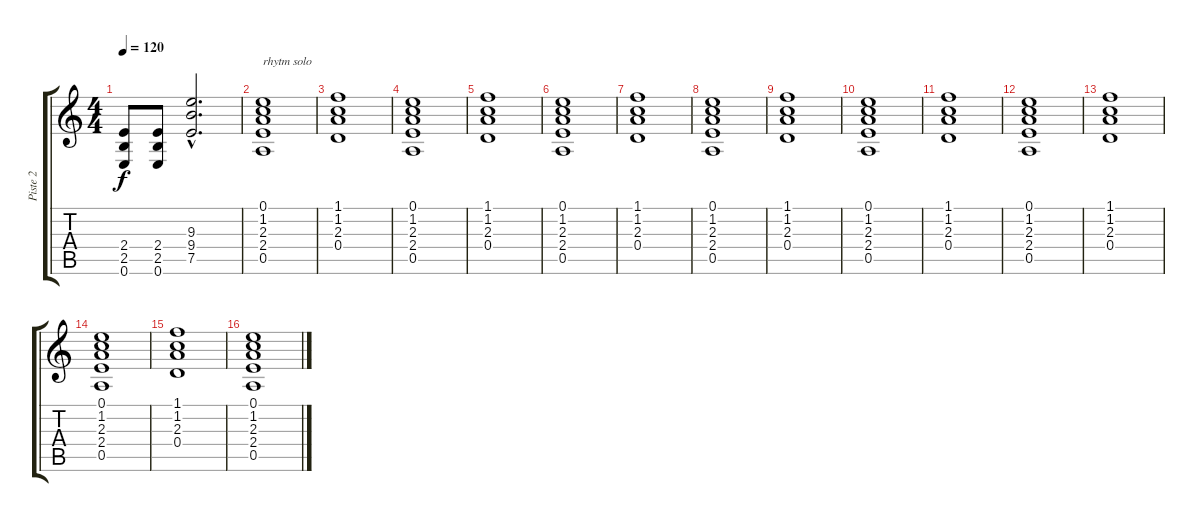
\track ("Piste 2" "Piste 2") {instrument electricguitarclean}
\staff {score tabs}
\tuning (E4 B3 G3 D3 A2 E2) {hide}
\ts (4 4)
\tempo 120
\clef g2
\ks c
(2.4 2.5 0.6).8{dy f} (2.4 2.5 0.6).8 (9.3{hac} 9.4{hac} 7.5{hac}).2{d} |
(0.1 1.2 2.3 2.4 0.5).1{txt "rhytm solo" instrument electricguitarclean} |
(1.1 1.2 2.3 0.4).1 |
(0.1 1.2 2.3 2.4 0.5).1 |
(1.1 1.2 2.3 0.4).1 |
(0.1 1.2 2.3 2.4 0.5).1 |
(1.1 1.2 2.3 0.4).1 |
(0.1 1.2 2.3 2.4 0.5).1 |
(1.1 1.2 2.3 0.4).1 |
(0.1 1.2 2.3 2.4 0.5).1 |
(1.1 1.2 2.3 0.4).1 |
(0.1 1.2 2.3 2.4 0.5).1 |
(1.1 1.2 2.3 0.4).1 |
(0.1 1.2 2.3 2.4 0.5).1 |
(1.1 1.2 2.3 0.4).1 |
(0.1 1.2 2.3 2.4 0.5).1
